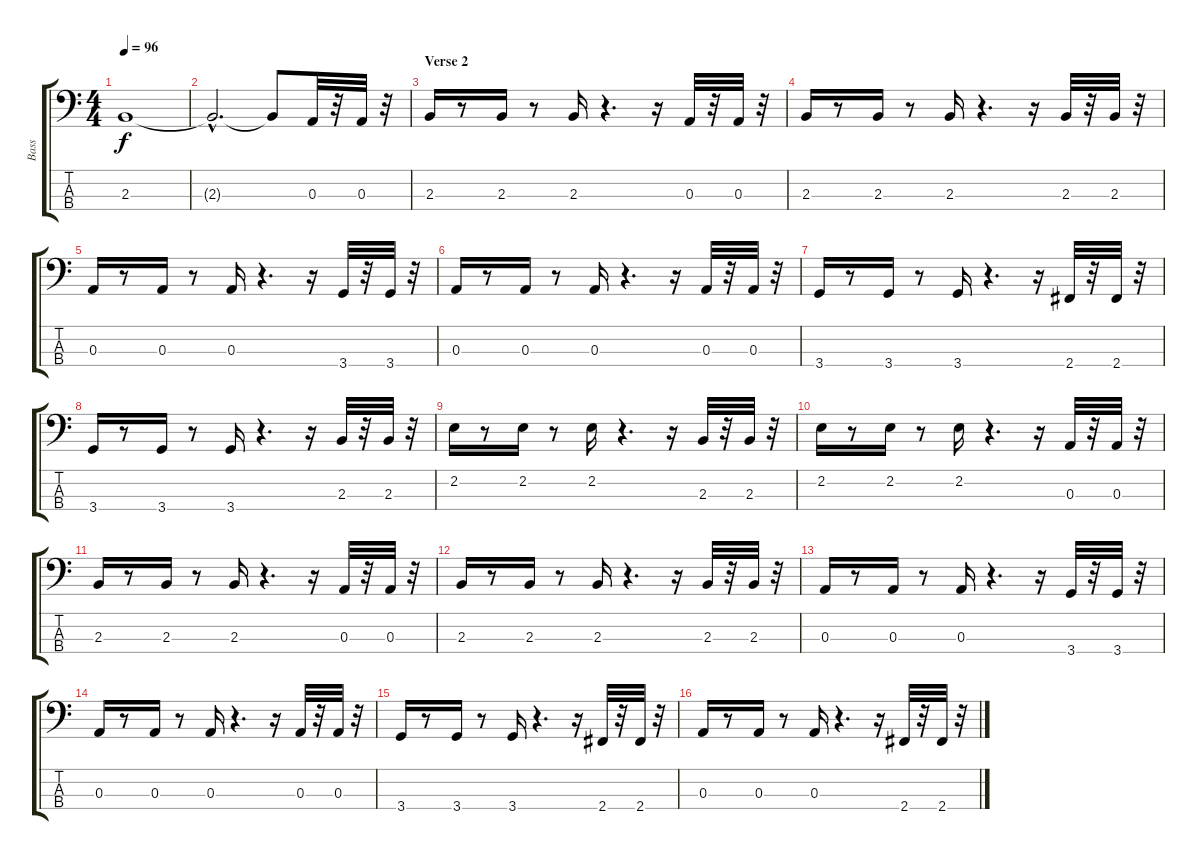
\track ("Bass" "Bass") {instrument electricbassfinger}
\staff {score tabs}
\tuning (G2 D2 A1 E1) {hide}
\ts (4 4)
\tempo 96
\clef f4
\ks c
2.3{t}.1{dy f} |
2.3{hac t}.2{d} 2.3{t}.8 0.3.32 r.32 0.3.32 r.32 |
\section ("" "Verse 2")
2.3.16 r.8 2.3.16 r.8 2.3.16 r.4{d} r.16 0.3.32 r.32 0.3.32 r.32 |
2.3.16 r.8 2.3.16 r.8 2.3.16 r.4{d} r.16 2.3.32 r.32 2.3.32 r.32 |
0.3.16 r.8 0.3.16 r.8 0.3.16 r.4{d} r.16 3.4.32 r.32 3.4.32 r.32 |
0.3.16 r.8 0.3.16 r.8 0.3.16 r.4{d} r.16 0.3.32 r.32 0.3.32 r.32 |
3.4.16 r.8 3.4.16 r.8 3.4.16 r.4{d} r.16 2.4.32 r.32 2.4.32 r.32 |
3.4.16 r.8 3.4.16 r.8 3.4.16 r.4{d} r.16 2.3.32 r.32 2.3.32 r.32 |
2.2.16 r.8 2.2.16 r.8 2.2.16 r.4{d} r.16 2.3.32 r.32 2.3.32 r.32 |
2.2.16 r.8 2.2.16 r.8 2.2.16 r.4{d} r.16 0.3.32 r.32 0.3.32 r.32 |
2.3.16 r.8 2.3.16 r.8 2.3.16 r.4{d} r.16 0.3.32 r.32 0.3.32 r.32 |
2.3.16 r.8 2.3.16 r.8 2.3.16 r.4{d} r.16 2.3.32 r.32 2.3.32 r.32 |
0.3.16 r.8 0.3.16 r.8 0.3.16 r.4{d} r.16 3.4.32 r.32 3.4.32 r.32 |
0.3.16 r.8 0.3.16 r.8 0.3.16 r.4{d} r.16 0.3.32 r.32 0.3.32 r.32 |
3.4.16 r.8 3.4.16 r.8 3.4.16 r.4{d} r.16 2.4.32 r.32 2.4.32 r.32 |
0.3.16 r.8 0.3.16 r.8 0.3.16 r.4{d} r.16 2.4.32 r.32 2.4.32 r.32
